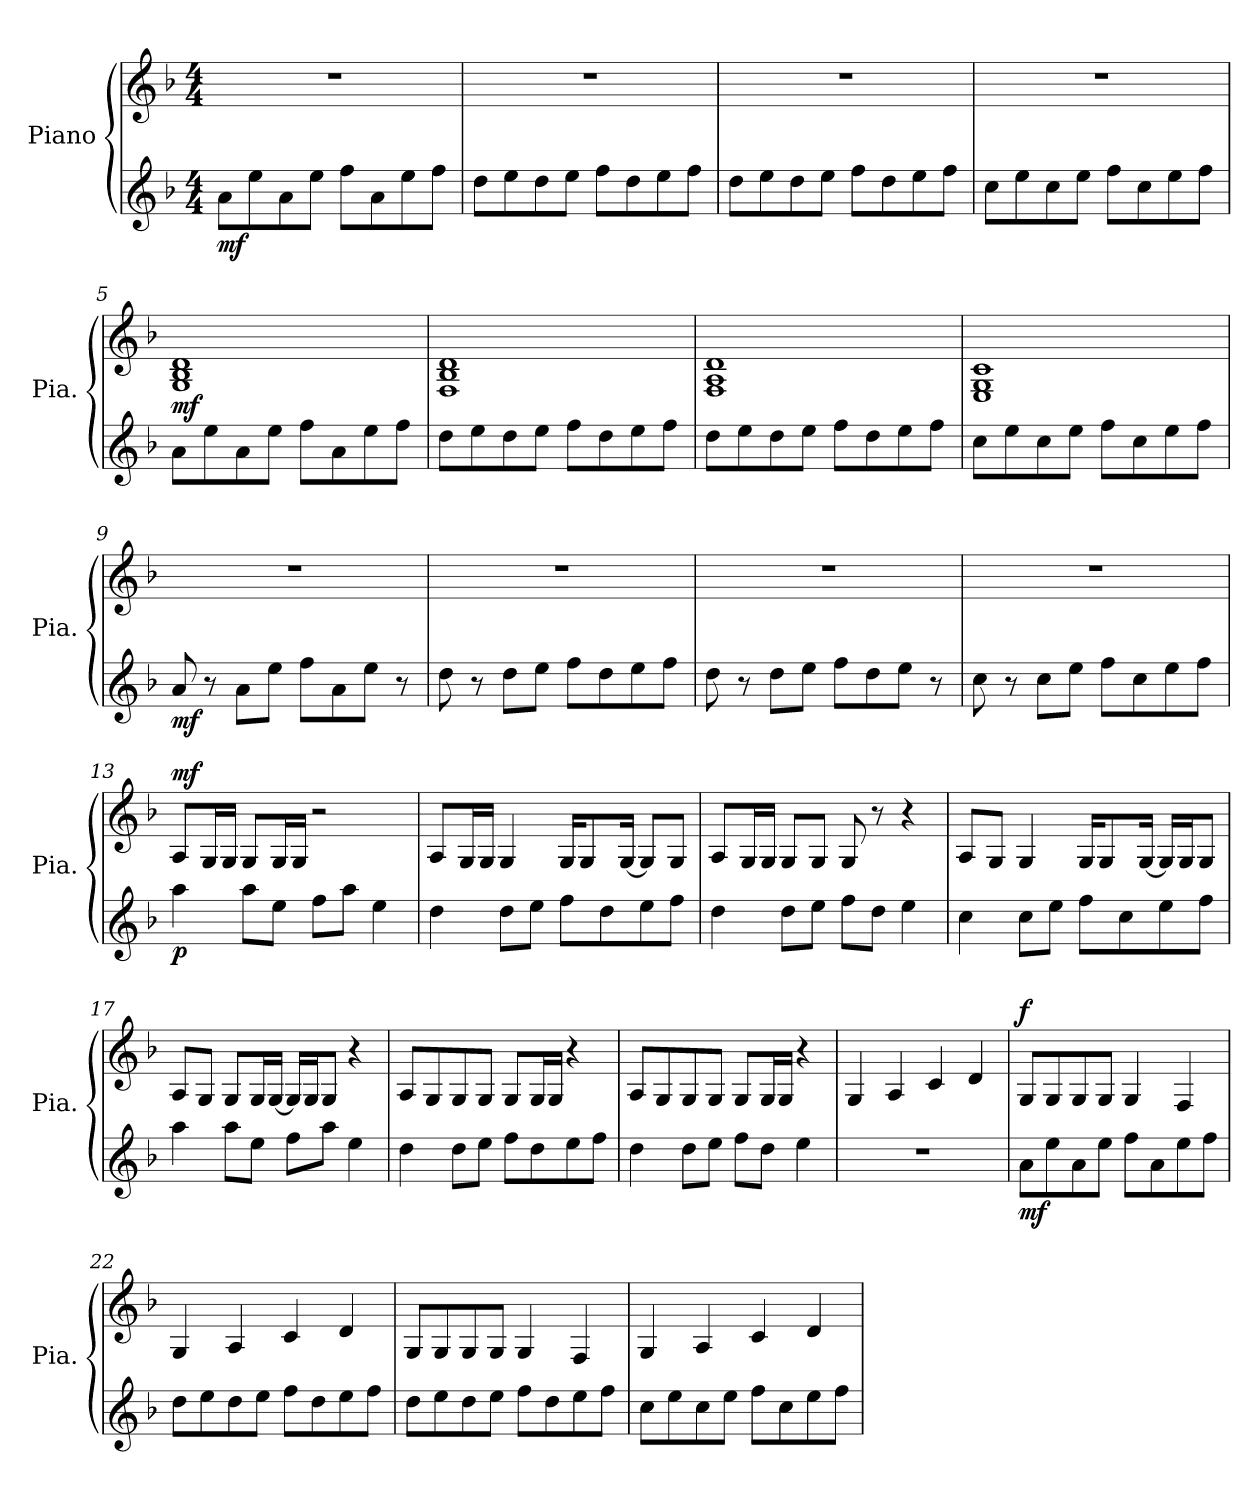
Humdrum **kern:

**kern	**dynam	**kern	**dynam
*part2	*part2	*part1	*part1
*staff2	*staff2	*staff1	*staff1
*I"Piano	*	*I"Piano	*
*I'Pia.	*	*I'Pia.	*
*clefG2	*	*clefG2	*
*k[b-]	*	*k[b-]	*
*M4/4	*	*M4/4	*
=1	=1	=1	=1
!	!LO:DY:b	!	!
8a\L	mf	1r	.
8ee\	.	.	.
8a\	.	.	.
8ee\J	.	.	.
8ff\L	.	.	.
8a\	.	.	.
8ee\	.	.	.
8ff\J	.	.	.
=2	=2	=2	=2
8dd\L	.	1r	.
8ee\	.	.	.
8dd\	.	.	.
8ee\J	.	.	.
8ff\L	.	.	.
8dd\	.	.	.
8ee\	.	.	.
8ff\J	.	.	.
=3	=3	=3	=3
8dd\L	.	1r	.
8ee\	.	.	.
8dd\	.	.	.
8ee\J	.	.	.
8ff\L	.	.	.
8dd\	.	.	.
8ee\	.	.	.
8ff\J	.	.	.
=4	=4	=4	=4
8cc\L	.	1r	.
8ee\	.	.	.
8cc\	.	.	.
8ee\J	.	.	.
8ff\L	.	.	.
8cc\	.	.	.
8ee\	.	.	.
8ff\J	.	.	.
=5	=5	=5	=5
!	!LO:DY:a	!	!
8a\L	mf	1G 1B- 1d	.
8ee\	.	.	.
8a\	.	.	.
8ee\J	.	.	.
8ff\L	.	.	.
8a\	.	.	.
8ee\	.	.	.
8ff\J	.	.	.
!!LO:LB:g=z
=6	=6	=6	=6
8dd\L	.	1F 1B- 1d	.
8ee\	.	.	.
8dd\	.	.	.
8ee\J	.	.	.
8ff\L	.	.	.
8dd\	.	.	.
8ee\	.	.	.
8ff\J	.	.	.
=7	=7	=7	=7
8dd\L	.	1F 1A 1d	.
8ee\	.	.	.
8dd\	.	.	.
8ee\J	.	.	.
8ff\L	.	.	.
8dd\	.	.	.
8ee\	.	.	.
8ff\J	.	.	.
=8	=8	=8	=8
8cc\L	.	1E 1G 1c	.
8ee\	.	.	.
8cc\	.	.	.
8ee\J	.	.	.
8ff\L	.	.	.
8cc\	.	.	.
8ee\	.	.	.
8ff\J	.	.	.
=9	=9	=9	=9
!	!LO:DY:b	!	!
8a/	mf	1r	.
8r	.	.	.
8a\L	.	.	.
8ee\J	.	.	.
8ff\L	.	.	.
8a\	.	.	.
8ee\J	.	.	.
8r	.	.	.
=10	=10	=10	=10
8dd\	.	1r	.
8r	.	.	.
8dd\L	.	.	.
8ee\J	.	.	.
8ff\L	.	.	.
8dd\	.	.	.
8ee\	.	.	.
8ff\J	.	.	.
!!LO:LB:g=z
=11	=11	=11	=11
8dd\	.	1r	.
8r	.	.	.
8dd\L	.	.	.
8ee\J	.	.	.
8ff\L	.	.	.
8dd\	.	.	.
8ee\J	.	.	.
8r	.	.	.
=12	=12	=12	=12
8cc\	.	1r	.
8r	.	.	.
8cc\L	.	.	.
8ee\J	.	.	.
8ff\L	.	.	.
8cc\	.	.	.
8ee\	.	.	.
8ff\J	.	.	.
=13	=13	=13	=13
!	!LO:DY:b	!	!LO:DY:a
4aa\	p	8A/L	mf
.	.	16G/L	.
.	.	16G/JJ	.
8aa\L	.	8G/L	.
8ee\J	.	16G/L	.
.	.	16G/JJ	.
8ff\L	.	2r	.
8aa\J	.	.	.
4ee\	.	.	.
=14	=14	=14	=14
4dd\	.	8A/L	.
.	.	16G/L	.
.	.	16G/JJ	.
8dd\L	.	4G/	.
8ee\J	.	.	.
8ff\L	.	16G/KL	.
.	.	8G/	.
8dd\	.	.	.
.	.	[16G/Jk	.
8ee\	.	8G/L]	.
8ff\J	.	8G/J	.
!!LO:LB:g=z
=15	=15	=15	=15
4dd\	.	8A/L	.
.	.	16G/L	.
.	.	16G/JJ	.
8dd\L	.	8G/L	.
8ee\J	.	8G/J	.
8ff\L	.	8G/	.
8dd\J	.	8r	.
4ee\	.	4r	.
=16	=16	=16	=16
4cc\	.	8A/L	.
.	.	8G/J	.
8cc\L	.	4G/	.
8ee\J	.	.	.
8ff\L	.	16G/KL	.
.	.	8G/	.
8cc\	.	.	.
.	.	[16G/Jk	.
8ee\	.	16G/LL]	.
.	.	16G/J	.
8ff\J	.	8G/J	.
=17	=17	=17	=17
4aa\	.	8A/L	.
.	.	8G/J	.
8aa\L	.	8G/L	.
8ee\J	.	16G/L	.
.	.	[16G/JJ	.
8ff\L	.	16G/LL]	.
.	.	16G/J	.
8aa\J	.	8G/J	.
4ee\	.	4r	.
!!LO:LB:g=z
=18	=18	=18	=18
4dd\	.	8A/L	.
.	.	8G/	.
8dd\L	.	8G/	.
8ee\J	.	8G/J	.
8ff\L	.	8G/L	.
8dd\	.	16G/L	.
.	.	16G/JJ	.
8ee\	.	4r	.
8ff\J	.	.	.
=19	=19	=19	=19
4dd\	.	8A/L	.
.	.	8G/	.
8dd\L	.	8G/	.
8ee\J	.	8G/J	.
8ff\L	.	8G/L	.
8dd\J	.	16G/L	.
.	.	16G/JJ	.
4ee\	.	4r	.
=20	=20	=20	=20
1r	.	4G/	.
.	.	4A/	.
.	.	4c/	.
.	.	4d/	.
=21	=21	=21	=21
!	!LO:DY:b	!	!LO:DY:a
8a\L	mf	8G/L	f
8ee\	.	8G/	.
8a\	.	8G/	.
8ee\J	.	8G/J	.
8ff\L	.	4G/	.
8a\	.	.	.
8ee\	.	4F/	.
8ff\J	.	.	.
!!LO:PB:g=z
=22	=22	=22	=22
8dd\L	.	4G/	.
8ee\	.	.	.
8dd\	.	4A/	.
8ee\J	.	.	.
8ff\L	.	4c/	.
8dd\	.	.	.
8ee\	.	4d/	.
8ff\J	.	.	.
=23	=23	=23	=23
8dd\L	.	8G/L	.
8ee\	.	8G/	.
8dd\	.	8G/	.
8ee\J	.	8G/J	.
8ff\L	.	4G/	.
8dd\	.	.	.
8ee\	.	4F/	.
8ff\J	.	.	.
=24	=24	=24	=24
8cc\L	.	4G/	.
8ee\	.	.	.
8cc\	.	4A/	.
8ee\J	.	.	.
8ff\L	.	4c/	.
8cc\	.	.	.
8ee\	.	4d/	.
8ff\J	.	.	.
=	=	=	=
*-	*-	*-	*-
